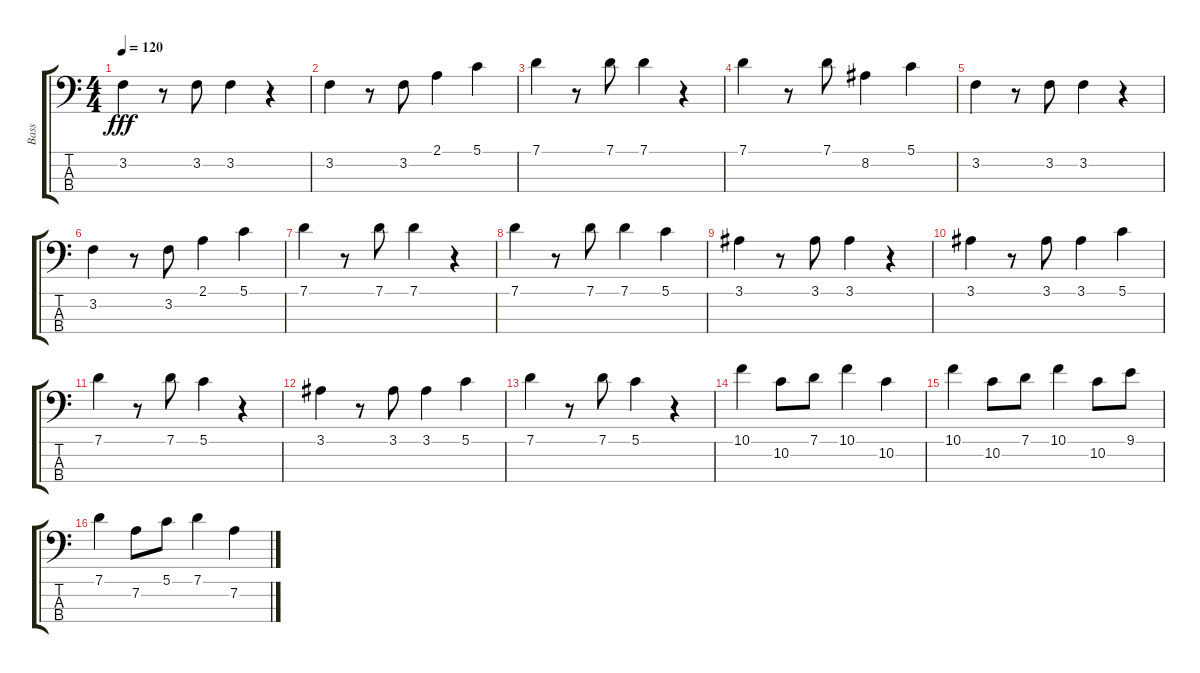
\track ("Bass" "Bass") {instrument fretlessbass}
\staff {score tabs}
\tuning (G2 D2 A1 E1) {hide}
\ts (4 4)
\tempo 120
\clef f4
\ks c
3.2.4{dy fff} r.8 3.2.8 3.2.4 r.4 |
3.2.4 r.8 3.2.8 2.1.4 5.1.4 |
7.1.4 r.8 7.1.8 7.1.4 r.4 |
7.1.4 r.8 7.1.8 8.2.4 5.1.4 |
3.2.4 r.8 3.2.8 3.2.4 r.4 |
3.2.4 r.8 3.2.8 2.1.4 5.1.4 |
7.1.4 r.8 7.1.8 7.1.4 r.4 |
7.1.4 r.8 7.1.8 7.1.4 5.1.4 |
3.1.4 r.8 3.1.8 3.1.4 r.4 |
3.1.4 r.8 3.1.8 3.1.4 5.1.4 |
7.1.4 r.8 7.1.8 5.1.4 r.4 |
3.1.4 r.8 3.1.8 3.1.4 5.1.4 |
7.1.4 r.8 7.1.8 5.1.4 r.4 |
10.1.4 10.2.8 7.1.8 10.1.4 10.2.4 |
10.1.4 10.2.8 7.1.8 10.1.4 10.2.8 9.1.8 |
7.1.4 7.2.8 5.1.8 7.1.4 7.2.4
